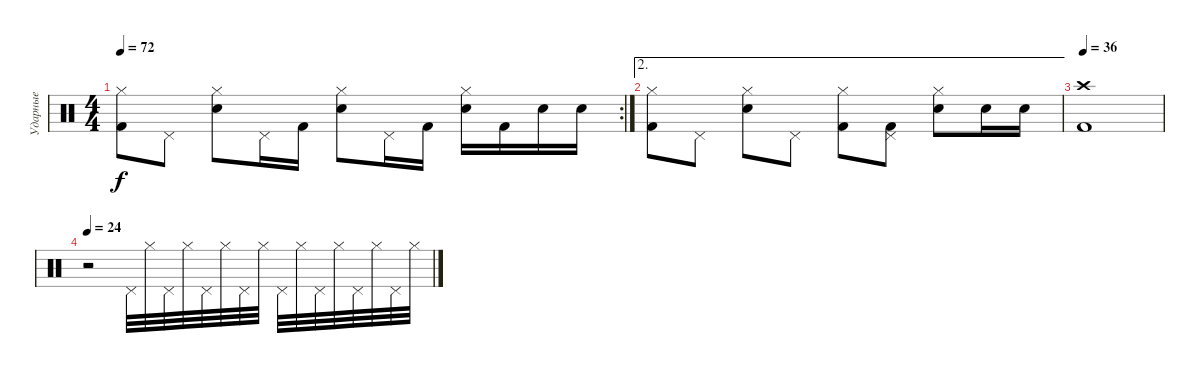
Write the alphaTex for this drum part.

\track ("Ударные" "Ударные") {instrument percussion}
\staff {score}
\articulation defaults
\rc 2
\ts (4 4)
\tempo 72
\clef neutral
\ks c
("Hi-Hat (closed)" "Kick (hit) 2").8{dy f} "Pedal Hi-Hat (hit)".8 ("Hi-Hat (closed)" "Snare (hit) 2").8 "Pedal Hi-Hat (hit)".16 "Kick (hit) 2".16 ("Hi-Hat (closed)" "Snare (hit) 2").8 "Pedal Hi-Hat (hit)".16 "Kick (hit) 2".16 ("Hi-Hat (closed)" "Snare (hit) 2").16 "Kick (hit) 2".16 "Snare (hit) 2".16 "Snare (hit) 2".16 |
\ae 2
("Hi-Hat (closed)" "Kick (hit) 2").8 "Pedal Hi-Hat (hit)".8 ("Hi-Hat (closed)" "Snare (hit) 2").8 "Pedal Hi-Hat (hit)".8 ("Hi-Hat (closed)" "Kick (hit) 2").8 ("Pedal Hi-Hat (hit)" "Kick (hit) 2").8 ("Hi-Hat (closed)" "Snare (hit) 2").8 "Snare (hit) 2".16 "Snare (hit) 2".16 |
\tempo 36
("Crash high (hit)" "Kick (hit) 2").1 |
\tempo 24
r.2{volume 4} "Pedal Hi-Hat (hit)".32 "Hi-Hat (closed)".32 "Pedal Hi-Hat (hit)".32 "Hi-Hat (closed)".32 "Pedal Hi-Hat (hit)".32 "Hi-Hat (closed)".32 "Pedal Hi-Hat (hit)".32 "Hi-Hat (closed)".32 "Pedal Hi-Hat (hit)".32 "Hi-Hat (closed)".32 "Pedal Hi-Hat (hit)".32 "Hi-Hat (closed)".32 "Pedal Hi-Hat (hit)".32 "Hi-Hat (closed)".32 "Pedal Hi-Hat (hit)".32 "Hi-Hat (closed)".32
